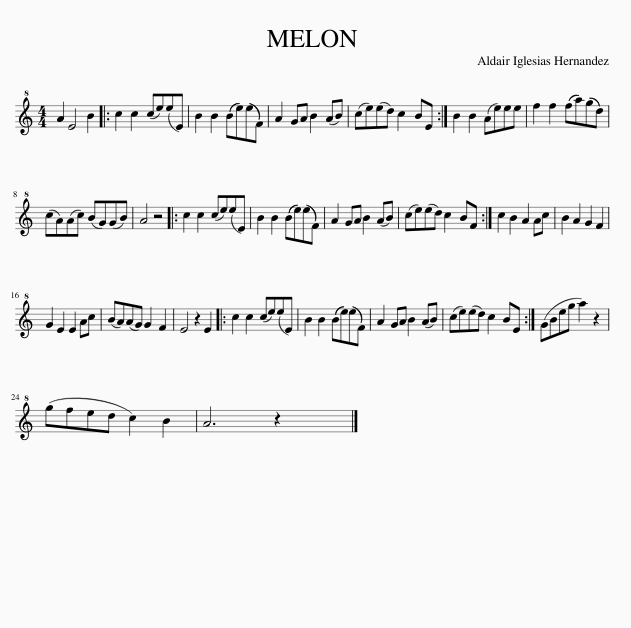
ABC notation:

X:1
L:1/8
M:4/4
I:linebreak $
K:C
V:1 treble+8
V:1
 A2 E4 B2 |: c2 c2 (ce)(eE) | B2 B2 ((Be))((eF)) | A2 GA B2 (AB) | (ce)(ed) c2 BE :| %5
 B2 B2 (Ae)ee | f2 f2 ((fa))((gd)) |$ (cA)(Ac) (BG)(GB) | A4 z4 |: c2 c2 (ce)(eE) | %10
 B2 B2 ((Be))((eF)) | A2 GA B2 (AB) | (ce)(ed) c2 BF :| c2 B2 A2 Ac | B2 A2 G2 F2 |$ %15
 G2 E2 E2 Ac | (BA)(AG) G2 F2 | E4 z2 E2 |: c2 c2 (ce)(eE) | B2 B2 ((Be))((eF)) | %20
 A2 GA B2 (AB) | (ce)(ed) c2 BE :| (GBeg a2) z2 |$ (gfed c2) B2 | A6 z2 |] %25
